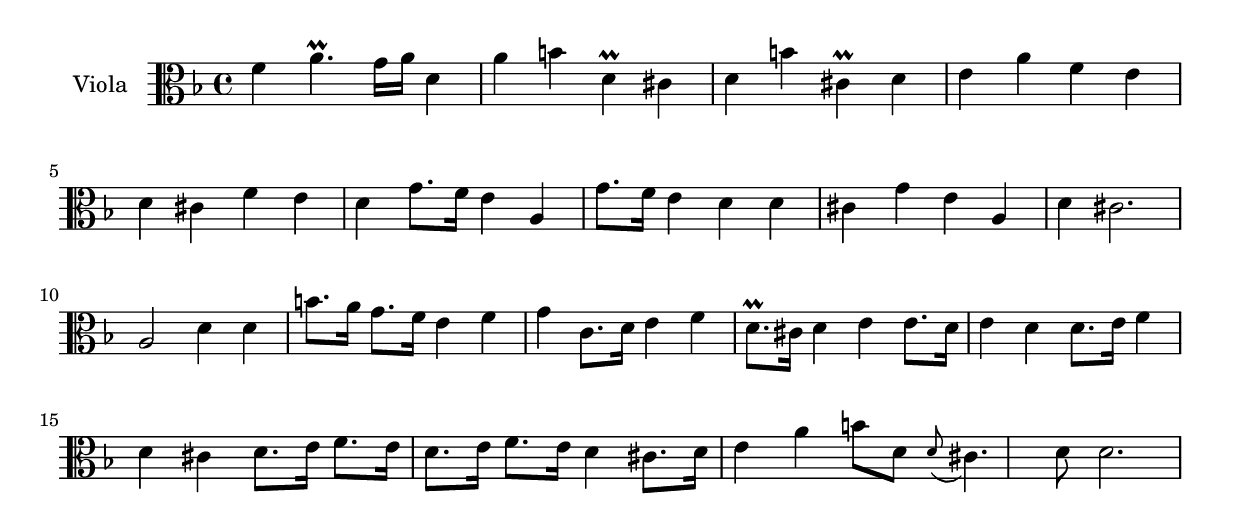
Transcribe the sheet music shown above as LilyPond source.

\new Staff  {
	\set Staff.instrumentName="Viola"
	\set Staff.midiInstrument="viola"
	\key f \major
	\clef alto
	\relative c' {
		f4 a4.\prall g16 a |
		d,4 a' b |
		d,\prall cis d |
		b' cis,\prall d |
		e a f |
		e d cis |
		f e d |
		g8. f16 e4 a, |
		g'8. f16 e4 d |
		d cis g' |
		e a, d |
		cis2. |
		a2 d4 |
		d b'8. a16 g8. f16 |
		e4 f g |
		c,8. d16 e4 f |
		d8.\prall cis16 d4 e |
		e8. d16 e4 d |
		d8. e16 f4 d |
		cis d8. e16 f8. e16 |
		d8. e16 f8. e16 d4 |
		cis8. d16 e4 a |
		b8 d, \appoggiatura d cis4. d8 |
		d2. |
	}

}
